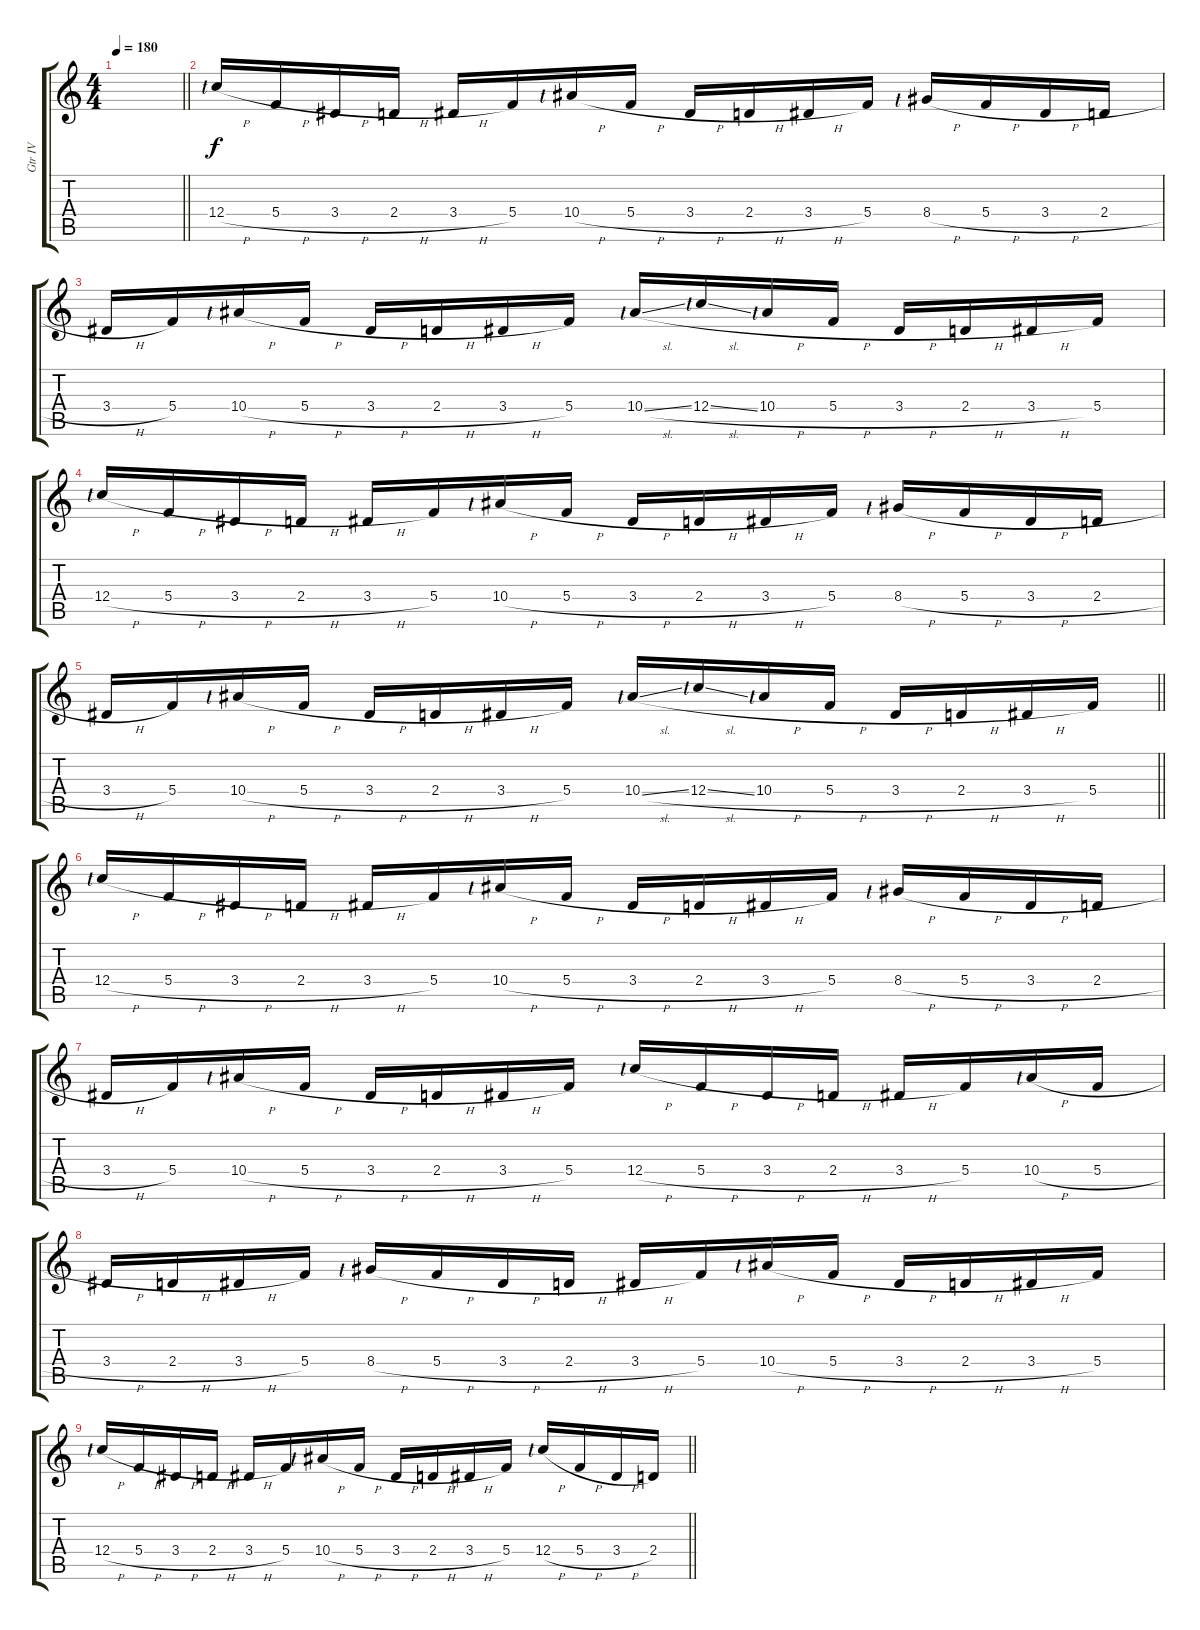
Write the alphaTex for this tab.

\track ("Gtr IV" "Gtr IV") {instrument distortionguitar}
\staff {score tabs}
\tuning (D4 A3 F3 C3 G2 D2) {hide}
\ts (4 4)
\tempo 180
\clef g2
\barLineRight lightlight
\ks c
|
12.4{h lf 1}.16 5.4{h}.16 3.4{h}.16 2.4{h}.16 3.4{h}.16 5.4.16 10.4{h lf 1}.16 5.4{h}.16 3.4{h}.16 2.4{h}.16 3.4{h}.16 5.4.16 8.4{h lf 1}.16 5.4{h}.16 3.4{h}.16 2.4{h}.16 |
3.4{h}.16 5.4.16 10.4{h lf 1}.16 5.4{h}.16 3.4{h}.16 2.4{h}.16 3.4{h}.16 5.4.16 10.4{sl lf 1}.16 12.4{sl lf 1}.16 10.4{h lf 1}.16 5.4{h}.16 3.4{h}.16 2.4{h}.16 3.4{h}.16 5.4.16 |
12.4{h lf 1}.16 5.4{h}.16 3.4{h}.16 2.4{h}.16 3.4{h}.16 5.4.16 10.4{h lf 1}.16 5.4{h}.16 3.4{h}.16 2.4{h}.16 3.4{h}.16 5.4.16 8.4{h lf 1}.16 5.4{h}.16 3.4{h}.16 2.4{h}.16 |
\barLineRight lightlight
3.4{h}.16 5.4.16 10.4{h lf 1}.16 5.4{h}.16 3.4{h}.16 2.4{h}.16 3.4{h}.16 5.4.16 10.4{sl lf 1}.16 12.4{sl lf 1}.16 10.4{h lf 1}.16 5.4{h}.16 3.4{h}.16 2.4{h}.16 3.4{h}.16 5.4.16 |
12.4{h lf 1}.16 5.4{h}.16 3.4{h}.16 2.4{h}.16 3.4{h}.16 5.4.16 10.4{h lf 1}.16 5.4{h}.16 3.4{h}.16 2.4{h}.16 3.4{h}.16 5.4.16 8.4{h lf 1}.16 5.4{h}.16 3.4{h}.16 2.4{h}.16 |
3.4{h}.16 5.4.16 10.4{h lf 1}.16 5.4{h}.16 3.4{h}.16 2.4{h}.16 3.4{h}.16 5.4.16 12.4{h lf 1}.16 5.4{h}.16 3.4{h}.16 2.4{h}.16 3.4{h}.16 5.4.16 10.4{h lf 1}.16 5.4{h}.16 |
3.4{h}.16 2.4{h}.16 3.4{h}.16 5.4.16 8.4{h lf 1}.16 5.4{h}.16 3.4{h}.16 2.4{h}.16 3.4{h}.16 5.4.16 10.4{h lf 1}.16 5.4{h}.16 3.4{h}.16 2.4{h}.16 3.4{h}.16 5.4.16 |
\barLineRight lightlight
12.4{h lf 1}.16 5.4{h}.16 3.4{h}.16 2.4{h}.16 3.4{h}.16 5.4.16 10.4{h lf 1}.16 5.4{h}.16 3.4{h}.16 2.4{h}.16 3.4{h}.16 5.4.16 12.4{h lf 1}.16 5.4{h}.16 3.4{h}.16 2.4.16
